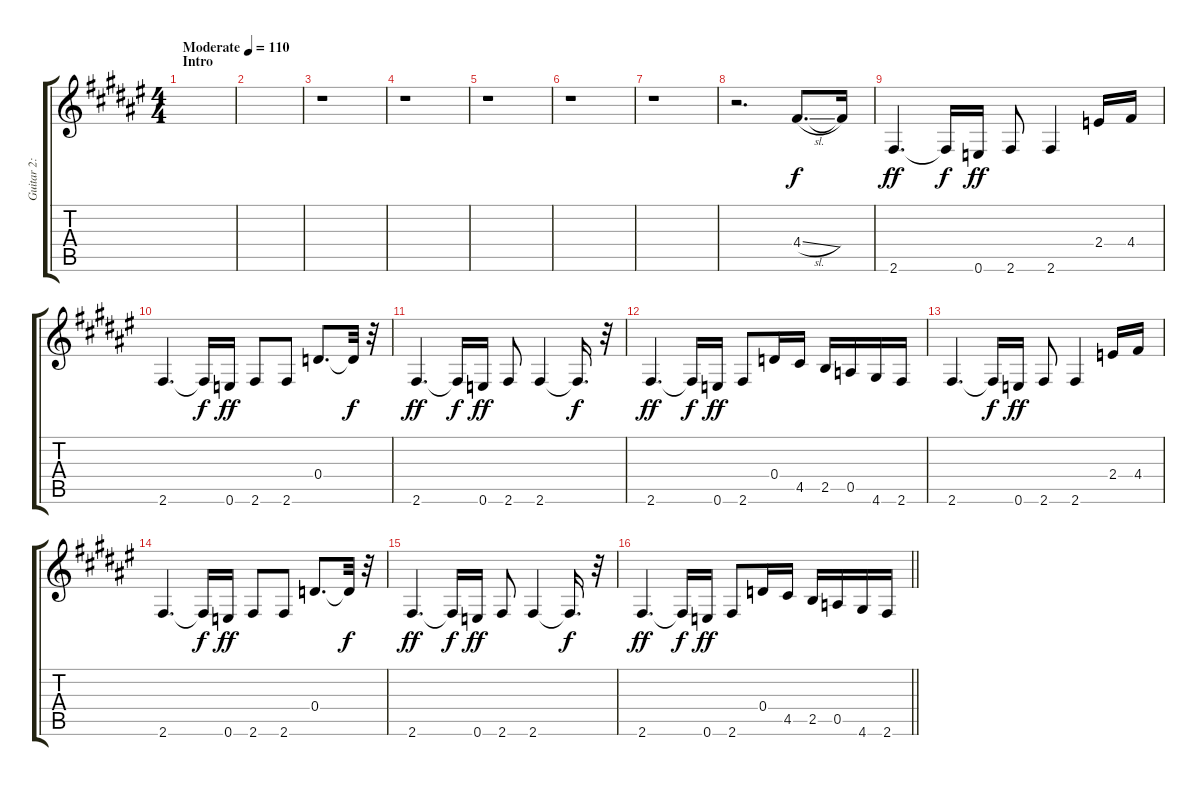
\track ("Guitar 2: Tim Pierce" "Guitar 2: ") {instrument electricguitarjazz}
\staff {score tabs}
\tuning (E4 B3 G3 D3 A2 E2) {hide}
\ts (4 4)
\section ("" "Intro")
\tempo (110 "Moderate")
\clef g2
\ks f#
|
|
r.1 |
r.1 |
r.1 |
r.1 |
r.1 |
r.2{d} 4.4{sl}.8{d} 4.4{t}.16{dy f} |
2.6.4{d dy ff} 2.6{t}.16{dy f} 0.6.16{dy ff} 2.6.8 2.6.4 2.4.16 4.4.16 |
2.6.4{d} 2.6{t}.16{dy f} 0.6.16{dy ff} 2.6.8 2.6.8 0.4.8{d} 0.4{t}.32{dy f} r.32 |
2.6.4{d dy ff} 2.6{t}.16{dy f} 0.6.16{dy ff} 2.6.8 2.6.4 2.6{t}.16{d dy f} r.32 |
2.6.4{d dy ff} 2.6{t}.16{dy f} 0.6.16{dy ff} 2.6.8 0.4.16 4.5.16 2.5.16 0.5.16 4.6.16 2.6.16 |
2.6.4{d} 2.6{t}.16{dy f} 0.6.16{dy ff} 2.6.8 2.6.4 2.4.16 4.4.16 |
2.6.4{d} 2.6{t}.16{dy f} 0.6.16{dy ff} 2.6.8 2.6.8 0.4.8{d} 0.4{t}.32{dy f} r.32 |
2.6.4{d dy ff} 2.6{t}.16{dy f} 0.6.16{dy ff} 2.6.8 2.6.4 2.6{t}.16{d dy f} r.32 |
\barLineRight lightlight
2.6.4{d dy ff} 2.6{t}.16{dy f} 0.6.16{dy ff} 2.6.8 0.4.16 4.5.16 2.5.16 0.5.16 4.6.16 2.6.16
